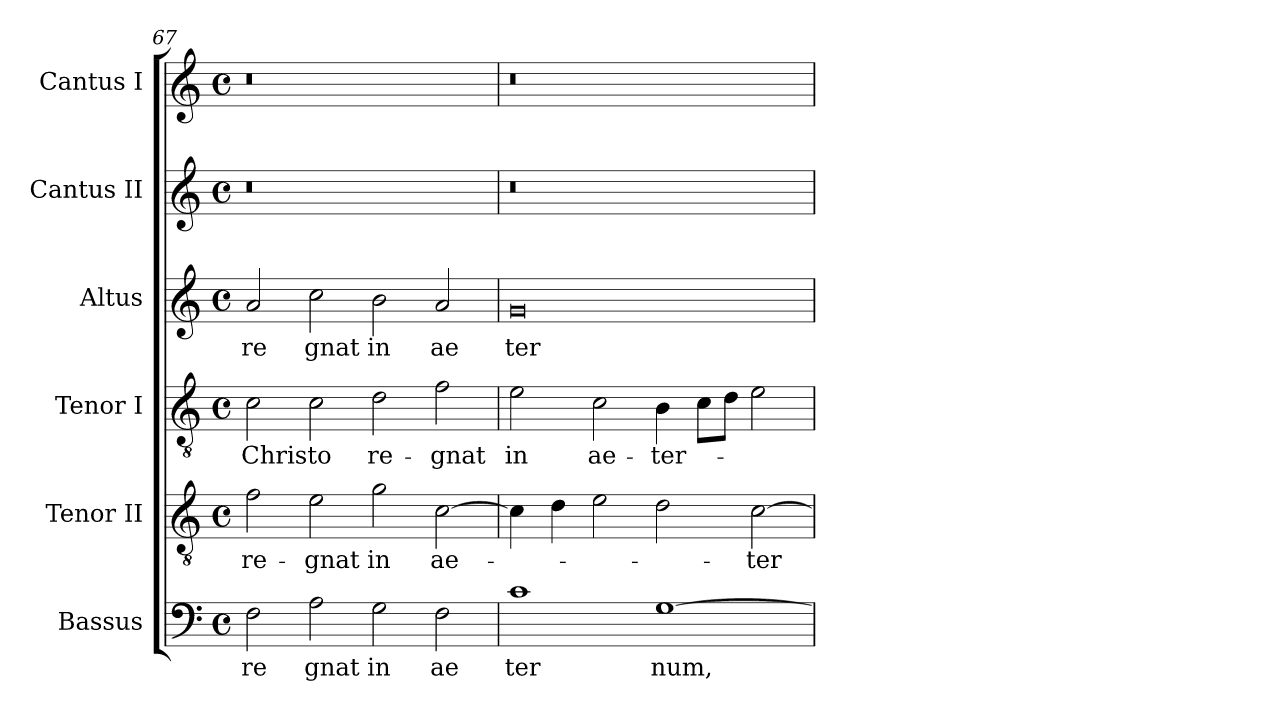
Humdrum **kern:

**kern	**text	**kern	**text	**kern	**text	**kern	**text	**kern	**kern
*part6	*part6	*part5	*part5	*part4	*part4	*part3	*part3	*part2	*part1
*staff6	*staff6	*staff5	*staff5	*staff4	*staff4	*staff3	*staff3	*staff2	*staff1
*I"Bassus	*	*I"Tenor II	*	*I"Tenor I	*	*I"Altus	*	*I"Cantus II	*I"Cantus I
!!LO:PB:g=z
*clefF4	*	*clefGv2	*	*clefGv2	*	*clefG2	*	*clefG2	*clefG2
*M4/4	*	*M4/4	*	*M4/4	*	*M4/4	*	*M4/4	*M4/4
*met(c)	*	*met(c)	*	*met(c)	*	*met(c)	*	*met(c)	*met(c)
=67	=67	=67	=67	=67	=67	=67	=67	=67	=67
!	!LO:LY:b:cj	!	!LO:LY:b:cj	!	!LO:LY:b:cj	!	!LO:LY:b:cj	!	!
2F\	re	2f\	re-	2c\	Christo	2a/	re	0r	0r
!	!LO:LY:b:cj	!	!LO:LY:b:cj	!	!	!	!LO:LY:b:cj	!	!
2A\	gnat	2e\	-gnat	2c\	.	2cc\	gnat	.	.
!	!LO:LY:b:cj	!	!LO:LY:b:cj	!	!LO:LY:b:cj	!	!LO:LY:b:cj	!	!
2G\	in	2g\	in	2d\	re-	2b\	in	.	.
!	!LO:LY:b:cj	!	!LO:LY:b:cj	!	!LO:LY:b:cj	!	!LO:LY:b:cj	!	!
2F\	ae	[>2c\	ae-	2f\	-gnat	2a/	ae	.	.
=68	=68	=68	=68	=68	=68	=68	=68	=68	=68
!	!LO:LY:b:cj	!	!	!	!LO:LY:b:cj	!	!LO:LY:b:cj	!	!
1c	ter	4c\]	.	2e\	in	0g	ter	0r	0r
.	.	4d\	.	.	.	.	.	.	.
!	!	!	!	!	!LO:LY:b:cj	!	!	!	!
.	.	2e\	.	2c\	ae-	.	.	.	.
!	!LO:LY:b	!	!	!	!LO:LY:b	!	!	!	!
[>1G	num,	2d\	.	4B\	-ter-	.	.	.	.
.	.	.	.	8c\L	.	.	.	.	.
.	.	.	.	8d\J	.	.	.	.	.
!	!	!	!LO:LY:b	!	!	!	!	!	!
.	.	[>2c\	-ter-	2e\	.	.	.	.	.
=	=	=	=	=	=	=	=	=	=
*-	*-	*-	*-	*-	*-	*-	*-	*-	*-
